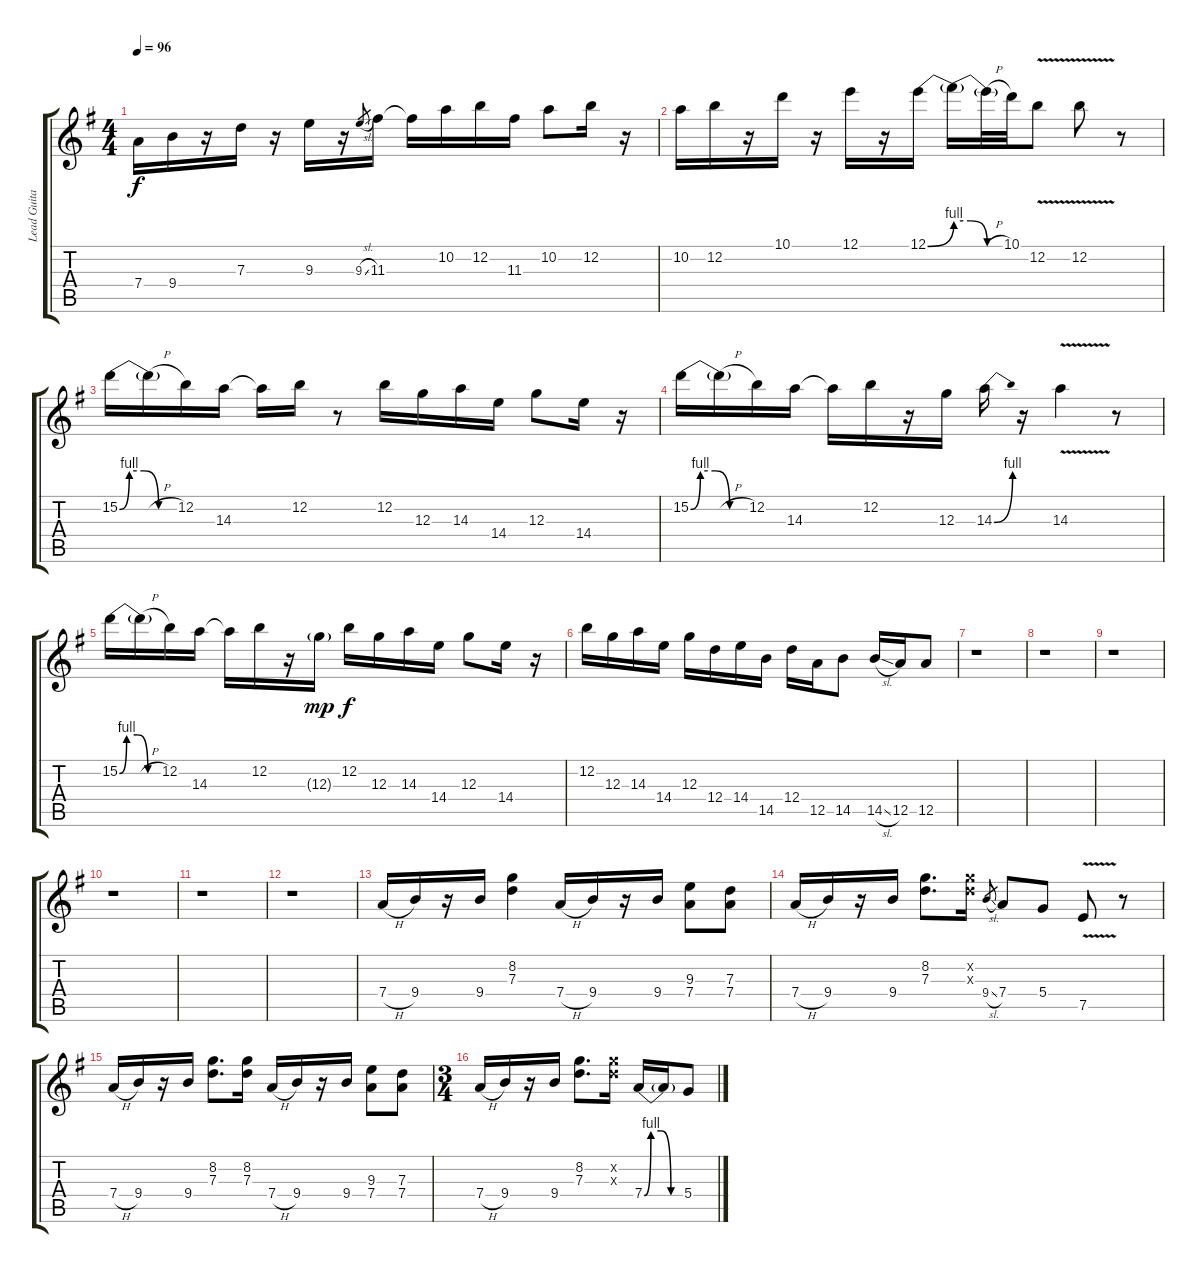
\track ("Lead Guitar 3" "Lead Guita") {instrument overdrivenguitar}
\staff {score tabs}
\tuning (E4 B3 G3 D3 A2 E2) {hide}
\ts (4 4)
\tempo 96
\clef g2
\ks g
7.4.16{dy f} 9.4.16 r.16 7.3.16 r.16 9.3.16 r.16 9.3{sl}.8{gr} 11.3.16 11.3{t}.16 10.2.16 12.2.16 11.3.16 10.2.8 12.2.16 r.16 |
10.2.16 12.2.16 r.16 10.1.16 r.16 12.1.16 r.16 12.1{be (bend 0 0 60 4)}.16 12.1{be (custom 0 4 20 4 40 0 60 0) t}.16 12.1{h t}.32 10.1.32 12.2{v}.8 12.2{v}.8 r.8 |
15.2{be (custom 0 0 10 4 25 4 40 0 60 0)}.16 15.2{h t}.16 12.2.16 14.3.16 14.3{t}.16 12.2.16 r.8 12.2.16 12.3.16 14.3.16 14.4.16 12.3.8 14.4.16 r.16 |
15.2{be (custom 0 0 10 4 25 4 40 0 60 0)}.16 15.2{h t}.16 12.2.16 14.3.16 14.3{t}.16 12.2.16 r.16 12.3.16 14.3{be (bend 0 0 60 4)}.16 r.16 14.3{v}.4 r.8 |
15.2{be (custom 0 0 10 4 25 4 40 0 60 0)}.16 15.2{h t}.16 12.2.16 14.3.16 14.3{t}.16 12.2.16 r.16 12.3{g}.16{dy mp} 12.2.16{dy f} 12.3.16 14.3.16 14.4.16 12.3.8 14.4.16 r.16 |
12.2.16 12.3.16 14.3.16 14.4.16 12.3.16 12.4.16 14.4.16 14.5.16 12.4.16 12.5.16 14.5.8 14.5{sl}.16 12.5.16 12.5.8 |
r.1 |
r.1 |
r.1 |
r.1 |
r.1 |
r.1 |
7.4{h}.16 9.4.16 r.16 9.4.16 (8.2 7.3).4 7.4{h}.16 9.4.16 r.16 9.4.16 (9.3 7.4).8 (7.3 7.4).8 |
7.4{h}.16 9.4.16 r.16 9.4.16 (8.2 7.3).8{d} (8.2{x} 7.3{x}).16 9.4{sl}.8{gr} 7.4.8 5.4.8 7.5{v}.8 r.8 |
7.4{h}.16 9.4.16 r.16 9.4.16 (8.2 7.3).8{d} (8.2 7.3).16 7.4{h}.16 9.4.16 r.16 9.4.16 (9.3 7.4).8 (7.3 7.4).8 |
\ts (3 4)
7.4{h}.16 9.4.16 r.16 9.4.16 (8.2 7.3).8{d} (8.2{x} 7.3{x}).16 7.4{be (custom 0 0 10 4 25 4 40 0 60 0)}.16 7.4{t}.16 5.4.8
